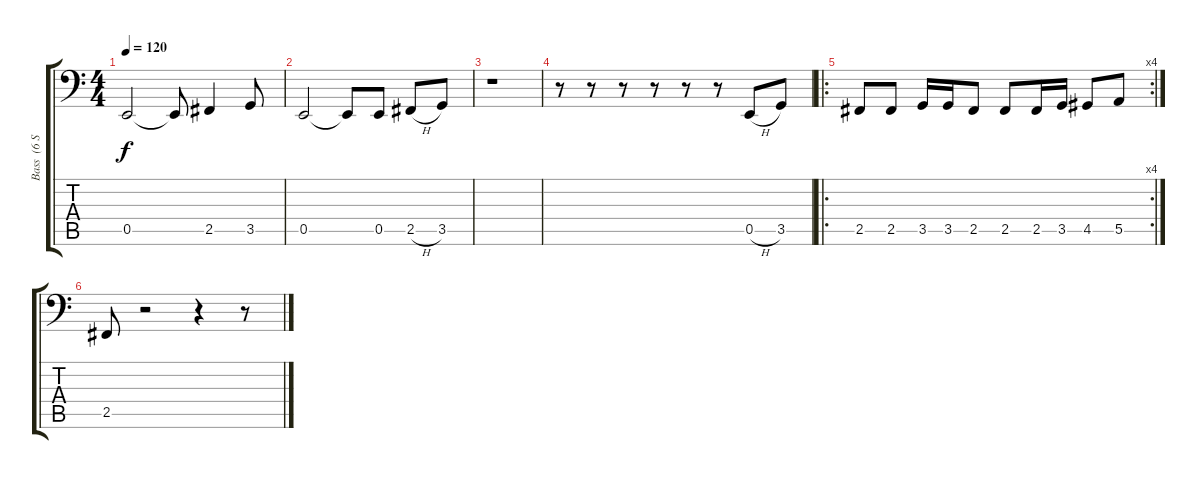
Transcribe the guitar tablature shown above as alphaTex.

\track ("Bass  (6 Saiten)" "Bass  (6 S") {instrument electricbassfinger}
\staff {score tabs}
\tuning (C3 G2 D2 A1 E1 B0) {hide}
\ts (4 4)
\tempo 120
\clef f4
\ks c
0.5.2{dy f} 0.5{t}.8 2.5.4 3.5.8 |
0.5.2 0.5{t}.8 0.5.8 2.5{h}.8 3.5.8 |
r.1 |
r.8 r.8 r.8 r.8 r.8 r.8 0.5{h}.8 3.5.8 |
\ro
\rc 4
2.5.8 2.5.8 3.5.16 3.5.16 2.5.8 2.5.8 2.5.16 3.5.16 4.5.8 5.5.8 |
2.5.8 r.2 r.4 r.8
